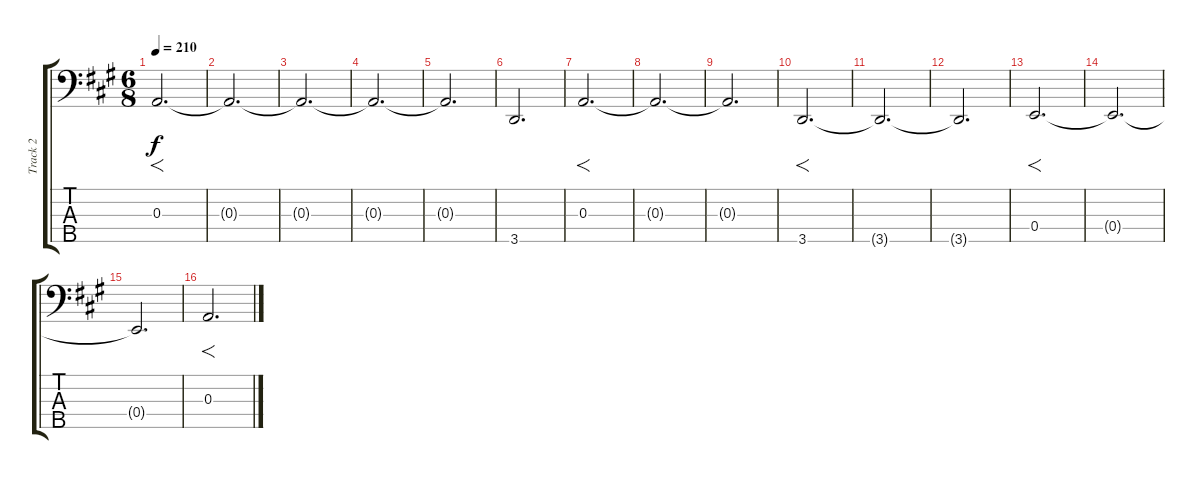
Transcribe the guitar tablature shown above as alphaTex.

\track ("Track 2" "Track 2") {instrument contrabass}
\staff {score tabs}
\tuning (G2 D2 A1 E1 B0) {hide}
\ts (6 8)
\tempo 210
\clef f4
\ks a
0.3.2{f d dy f} |
0.3{t}.2{d} |
0.3{t}.2{d} |
0.3{t}.2{d} |
0.3{t}.2{d} |
3.5.2{d} |
0.3.2{f d} |
0.3{t}.2{d} |
0.3{t}.2{d} |
3.5.2{f d} |
3.5{t}.2{d} |
3.5{t}.2{d} |
0.4.2{f d} |
0.4{t}.2{d} |
0.4{t}.2{d} |
0.3.2{f d}
